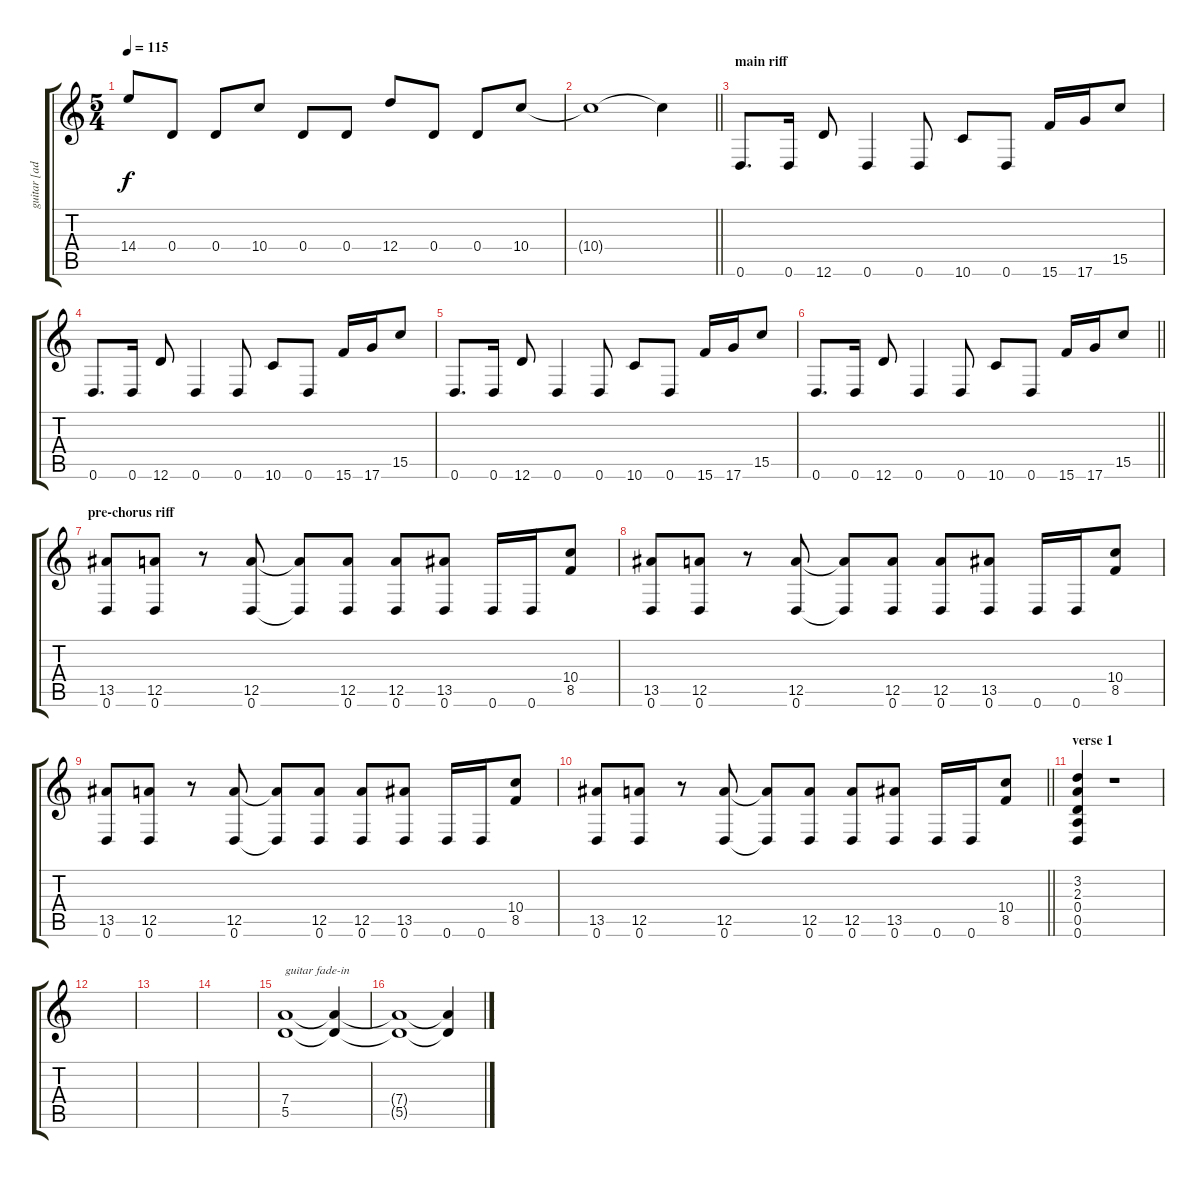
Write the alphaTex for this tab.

\track ("guitar [adam jones]" "guitar [ad") {instrument distortionguitar}
\staff {score tabs}
\tuning (E4 B3 G3 D3 A2 D2) {hide}
\ts (5 4)
\tempo 115
\clef g2
\ks c
14.4.8{dy f} 0.4.8 0.4.8 10.4.8 0.4.8 0.4.8 12.4.8 0.4.8 0.4.8 10.4.8 |
\barLineRight lightlight
10.4{t}.1 10.4{t}.4 |
\section ("" "main riff")
0.6.8{d volume 16 instrument distortionguitar} 0.6.16 12.6.8 0.6.4 0.6.8 10.6.8 0.6.8 15.6.16 17.6.16 15.5.8 |
0.6.8{d} 0.6.16 12.6.8 0.6.4 0.6.8 10.6.8 0.6.8 15.6.16 17.6.16 15.5.8 |
0.6.8{d} 0.6.16 12.6.8 0.6.4 0.6.8 10.6.8 0.6.8 15.6.16 17.6.16 15.5.8 |
\barLineRight lightlight
0.6.8{d} 0.6.16 12.6.8 0.6.4 0.6.8 10.6.8 0.6.8 15.6.16 17.6.16 15.5.8 |
\section ("" "pre-chorus riff")
(13.5 0.6).8 (12.5 0.6).8 r.8 (12.5 0.6).8 (12.5{t} 0.6{t}).8 (12.5 0.6).8 (12.5 0.6).8 (13.5 0.6).8 0.6.16 0.6.16 (10.4 8.5).8 |
(13.5 0.6).8 (12.5 0.6).8 r.8 (12.5 0.6).8 (12.5{t} 0.6{t}).8 (12.5 0.6).8 (12.5 0.6).8 (13.5 0.6).8 0.6.16 0.6.16 (10.4 8.5).8 |
(13.5 0.6).8 (12.5 0.6).8 r.8 (12.5 0.6).8 (12.5{t} 0.6{t}).8 (12.5 0.6).8 (12.5 0.6).8 (13.5 0.6).8 0.6.16 0.6.16 (10.4 8.5).8 |
\barLineRight lightlight
(13.5 0.6).8 (12.5 0.6).8 r.8 (12.5 0.6).8 (12.5{t} 0.6{t}).8 (12.5 0.6).8 (12.5 0.6).8 (13.5 0.6).8 0.6.16 0.6.16 (10.4 8.5).8 |
\section ("" "verse 1")
(3.2 2.3 0.4 0.5 0.6).4 r.1 |
|
|
|
(7.4 5.5).1{txt "guitar fade-in" volume 16} (7.4{t} 5.5{t}).4 |
(7.4{t} 5.5{t}).1 (7.4{t} 5.5{t}).4
